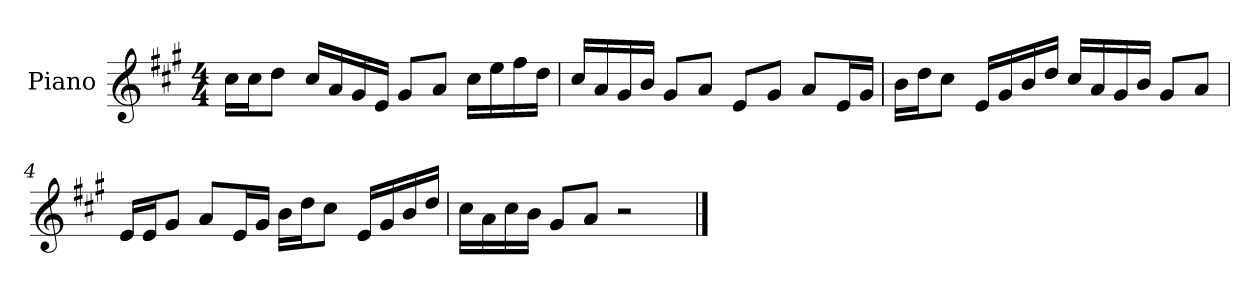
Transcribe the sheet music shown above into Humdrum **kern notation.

**kern
*part1
*staff1
*I"Piano
*I'P-no
*clefG2
*k[f#c#g#]
*M4/4
*MM90
=1
16cc#\LL
16cc#\J
8dd\J
16cc#/LL
16a/
16g#/
16e/JJ
8g#/L
8a/J
16cc#\LL
16ee\
16ff#\
16dd\JJ
=2
16cc#/LL
16a/
16g#/
16b/JJ
8g#/L
8a/J
8e/L
8g#/J
8a/L
16e/L
16g#/JJ
=3
16b\LL
16dd\J
8cc#\J
16e/LL
16g#/
16b/
16dd/JJ
16cc#/LL
16a/
16g#/
16b/JJ
8g#/L
8a/J
!!LO:LB:g=z
=4
16e/LL
16e/J
8g#/J
8a/L
16e/L
16g#/JJ
16b\LL
16dd\J
8cc#\J
16e/LL
16g#/
16b/
16dd/JJ
=5
16cc#\LL
16a\
16cc#\
16b\JJ
8g#/L
8a/J
2r
==
*-
